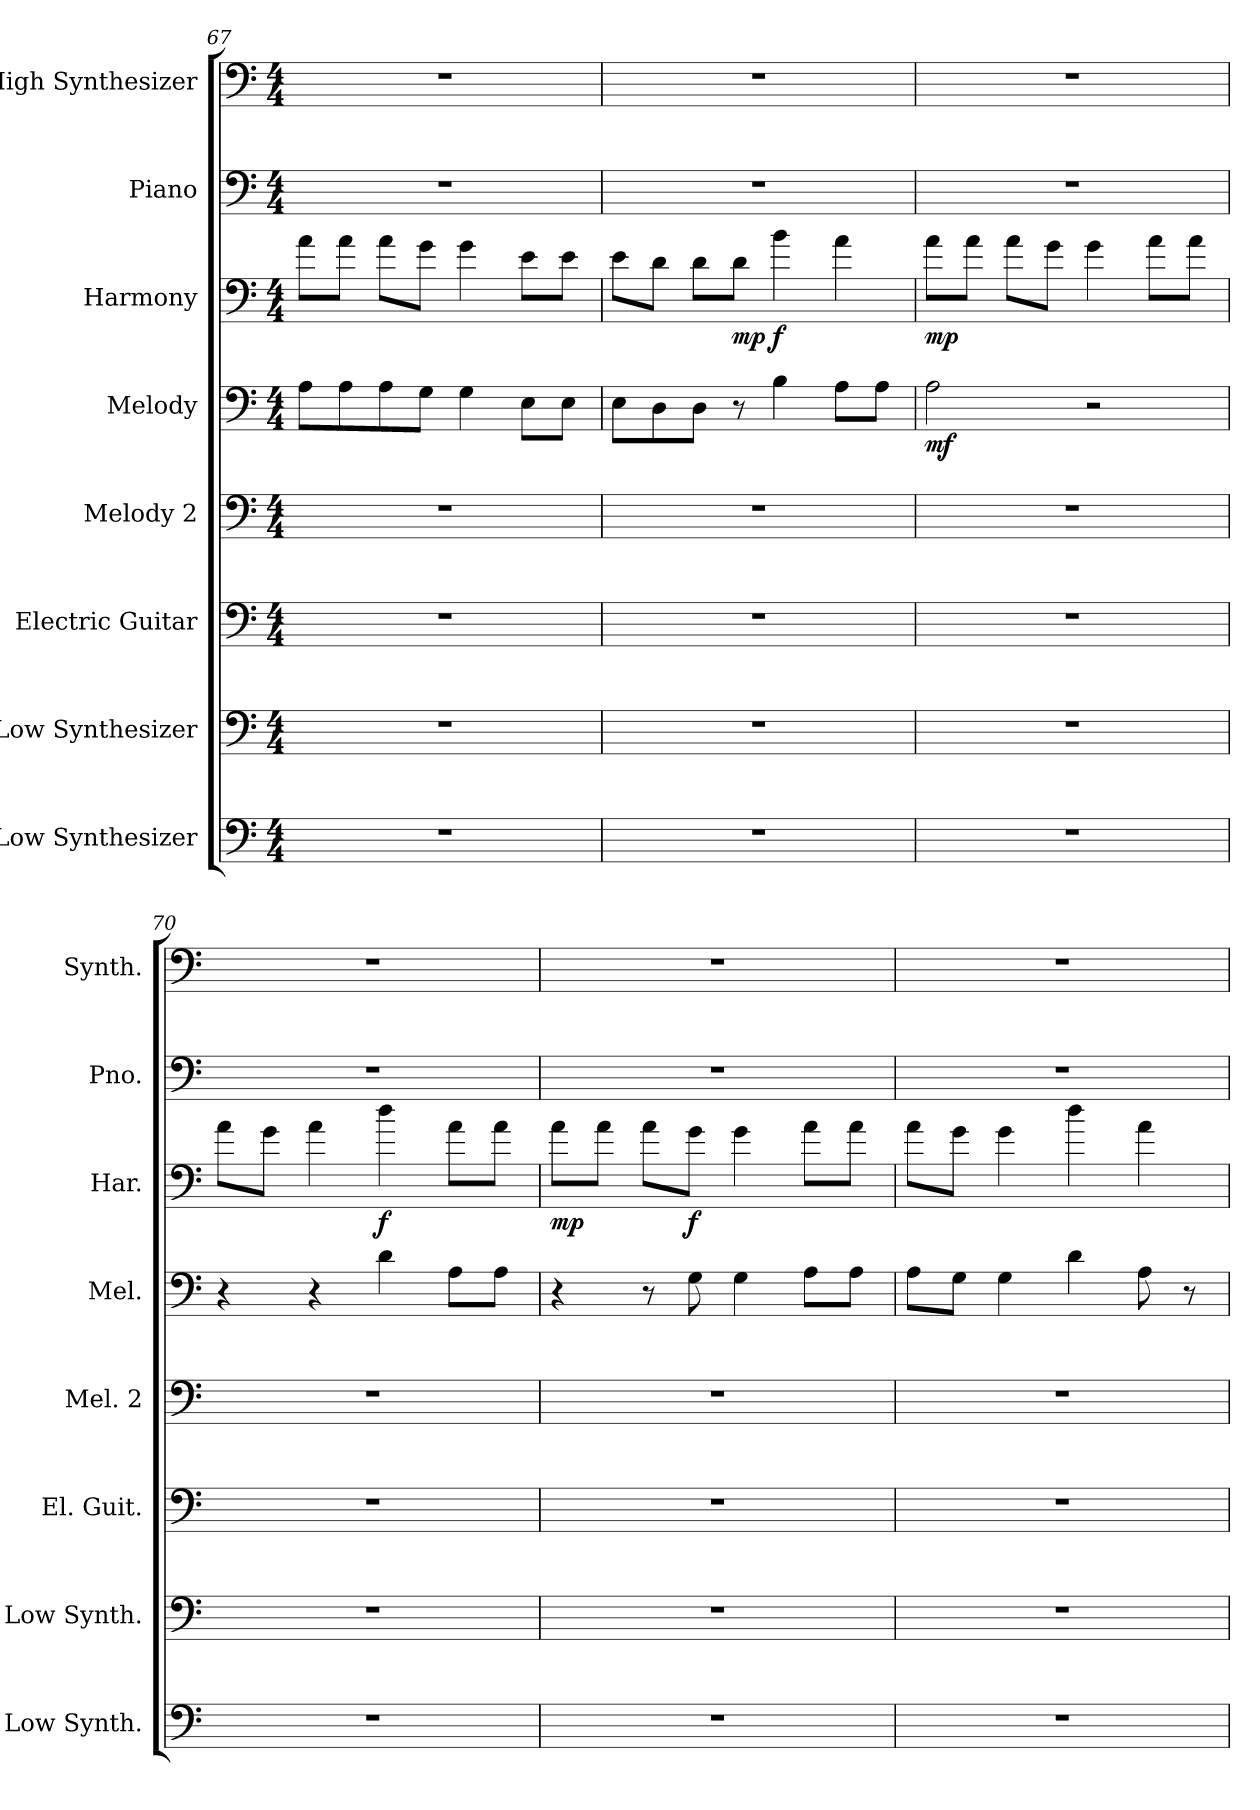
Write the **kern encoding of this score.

**kern	**kern	**kern	**kern	**kern	**dynam	**kern	**dynam	**kern	**kern
*part8	*part7	*part6	*part5	*part4	*part4	*part3	*part3	*part2	*part1
*staff8	*staff7	*staff6	*staff5	*staff4	*staff4	*staff3	*staff3	*staff2	*staff1
*I"Low Synthesizer	*I"Low Synthesizer	*I"Electric Guitar	*I"Melody 2	*I"Melody	*	*I"Harmony	*	*I"Piano	*I"High Synthesizer
*I'Low Synth.	*I'Low Synth.	*I'El. Guit.	*I'Mel. 2	*I'Mel.	*	*I'Har.	*	*I'Pno.	*I'Synth.
*clefF4	*clefF4	*clefF4	*clefF4	*clefF4	*	*clefF4	*	*clefF4	*clefF4
*k[]	*k[]	*k[]	*k[]	*k[]	*	*k[]	*	*k[]	*k[]
*M4/4	*M4/4	*M4/4	*M4/4	*M4/4	*	*M4/4	*	*M4/4	*M4/4
=67	=67	=67	=67	=67	=67	=67	=67	=67	=67
1r	1r	1r	1r	8A\L	.	8a\L	.	1r	1r
.	.	.	.	8A\	.	8a\J	.	.	.
.	.	.	.	8A\	.	8a\L	.	.	.
.	.	.	.	8G\J	.	8g\J	.	.	.
.	.	.	.	4G\	.	4g\	.	.	.
.	.	.	.	8E\L	.	8e\L	.	.	.
.	.	.	.	8E\J	.	8e\J	.	.	.
=68	=68	=68	=68	=68	=68	=68	=68	=68	=68
1r	1r	1r	1r	8E\L	.	8e\L	.	1r	1r
.	.	.	.	8D\	.	8d\J	.	.	.
.	.	.	.	8D\J	.	8d\L	.	.	.
!	!	!	!	!	!	!	!LO:DY:b	!	!
.	.	.	.	8r	.	8d\J	mp	.	.
!	!	!	!	!	!	!	!LO:DY:b	!	!
.	.	.	.	4B\	.	4b\	f	.	.
.	.	.	.	8A\L	.	4a\	.	.	.
.	.	.	.	8A\J	.	.	.	.	.
=69	=69	=69	=69	=69	=69	=69	=69	=69	=69
!	!	!	!	!	!LO:DY:b	!	!LO:DY:b	!	!
1r	1r	1r	1r	2A\	mf	8a\L	mp	1r	1r
.	.	.	.	.	.	8a\J	.	.	.
.	.	.	.	.	.	8a\L	.	.	.
.	.	.	.	.	.	8g\J	.	.	.
.	.	.	.	2r	.	4g\	.	.	.
.	.	.	.	.	.	8a\L	.	.	.
.	.	.	.	.	.	8a\J	.	.	.
=70	=70	=70	=70	=70	=70	=70	=70	=70	=70
1r	1r	1r	1r	4r	.	8a\L	.	1r	1r
.	.	.	.	.	.	8g\J	.	.	.
.	.	.	.	4r	.	4a\	.	.	.
!	!	!	!	!	!	!	!LO:DY:b	!	!
.	.	.	.	4d\	.	4dd\	f	.	.
.	.	.	.	8A\L	.	8a\L	.	.	.
.	.	.	.	8A\J	.	8a\J	.	.	.
=71	=71	=71	=71	=71	=71	=71	=71	=71	=71
!	!	!	!	!	!	!	!LO:DY:b	!	!
1r	1r	1r	1r	4r	.	8a\L	mp	1r	1r
.	.	.	.	.	.	8a\J	.	.	.
.	.	.	.	8r	.	8a\L	.	.	.
!	!	!	!	!	!	!	!LO:DY:b	!	!
.	.	.	.	8G\	.	8g\J	f	.	.
.	.	.	.	4G\	.	4g\	.	.	.
.	.	.	.	8A\L	.	8a\L	.	.	.
.	.	.	.	8A\J	.	8a\J	.	.	.
!!LO:LB:g=z
=72	=72	=72	=72	=72	=72	=72	=72	=72	=72
1r	1r	1r	1r	8A\L	.	8a\L	.	1r	1r
.	.	.	.	8G\J	.	8g\J	.	.	.
.	.	.	.	4G\	.	4g\	.	.	.
.	.	.	.	4d\	.	4dd\	.	.	.
.	.	.	.	8A\	.	4a\	.	.	.
.	.	.	.	8r	.	.	.	.	.
=	=	=	=	=	=	=	=	=	=
*-	*-	*-	*-	*-	*-	*-	*-	*-	*-
